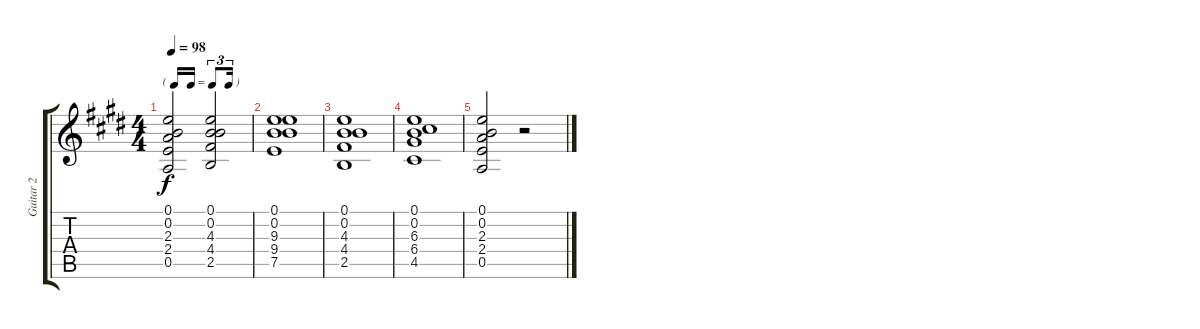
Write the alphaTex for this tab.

\track ("Guitar 2" "Guitar 2") {instrument electricguitarclean}
\staff {score tabs}
\tuning (E4 B3 G3 D3 A2 E2) {hide}
\ts (4 4)
\tf triplet16th
\tempo 98
\clef g2
\ks e
(0.1 0.2 2.3 2.4 0.5).2{dy f} (0.1 0.2 4.3 4.4 2.5).2 |
(0.1 0.2 9.3 9.4 7.5).1 |
(0.1 0.2 4.3 4.4 2.5).1 |
(0.1 0.2 6.3 6.4 4.5).1 |
(0.1 0.2 2.3 2.4 0.5).2 r.2
